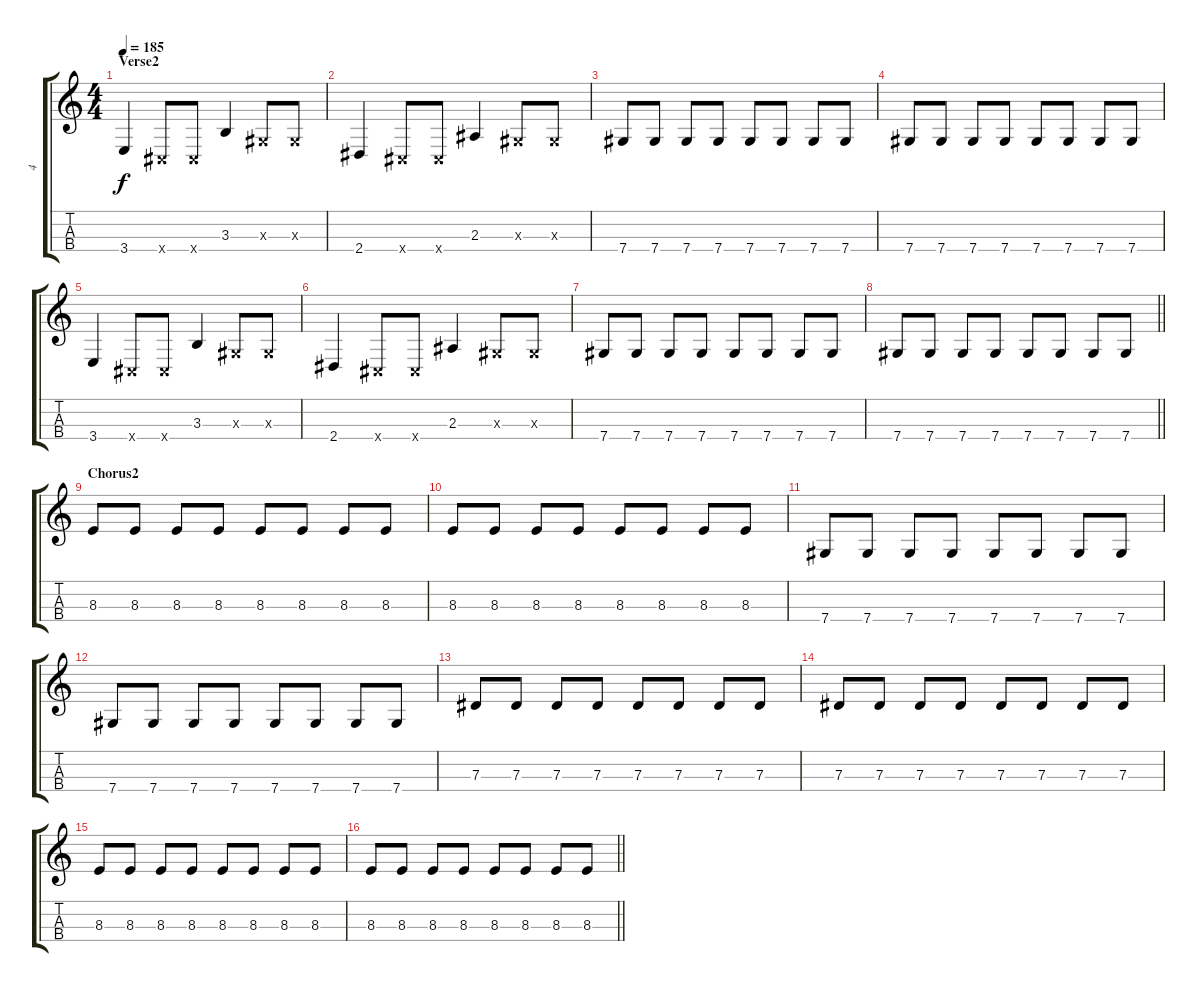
\track ("4" "4") {instrument electricbassfinger}
\staff {score tabs}
\tuning (Gb3 Db3 Ab2 Db2) {hide}
\ts (4 4)
\section ("" "Verse2")
\tempo 185
\clef g2
\ks c
3.4.4{dy f} 0.4{x}.8 0.4{x}.8 3.3.4 0.3{x}.8 0.3{x}.8 |
2.4.4 0.4{x}.8 0.4{x}.8 2.3.4 0.3{x}.8 0.3{x}.8 |
7.4.8 7.4.8 7.4.8 7.4.8 7.4.8 7.4.8 7.4.8 7.4.8 |
7.4.8 7.4.8 7.4.8 7.4.8 7.4.8 7.4.8 7.4.8 7.4.8 |
3.4.4 0.4{x}.8 0.4{x}.8 3.3.4 0.3{x}.8 0.3{x}.8 |
2.4.4 0.4{x}.8 0.4{x}.8 2.3.4 0.3{x}.8 0.3{x}.8 |
7.4.8 7.4.8 7.4.8 7.4.8 7.4.8 7.4.8 7.4.8 7.4.8 |
\barLineRight lightlight
7.4.8 7.4.8 7.4.8 7.4.8 7.4.8 7.4.8 7.4.8 7.4.8 |
\section ("" "Chorus2")
8.3.8 8.3.8 8.3.8 8.3.8 8.3.8 8.3.8 8.3.8 8.3.8 |
8.3.8 8.3.8 8.3.8 8.3.8 8.3.8 8.3.8 8.3.8 8.3.8 |
7.4.8 7.4.8 7.4.8 7.4.8 7.4.8 7.4.8 7.4.8 7.4.8 |
7.4.8 7.4.8 7.4.8 7.4.8 7.4.8 7.4.8 7.4.8 7.4.8 |
7.3.8 7.3.8 7.3.8 7.3.8 7.3.8 7.3.8 7.3.8 7.3.8 |
7.3.8 7.3.8 7.3.8 7.3.8 7.3.8 7.3.8 7.3.8 7.3.8 |
8.3.8 8.3.8 8.3.8 8.3.8 8.3.8 8.3.8 8.3.8 8.3.8 |
\barLineRight lightlight
8.3.8 8.3.8 8.3.8 8.3.8 8.3.8 8.3.8 8.3.8 8.3.8
